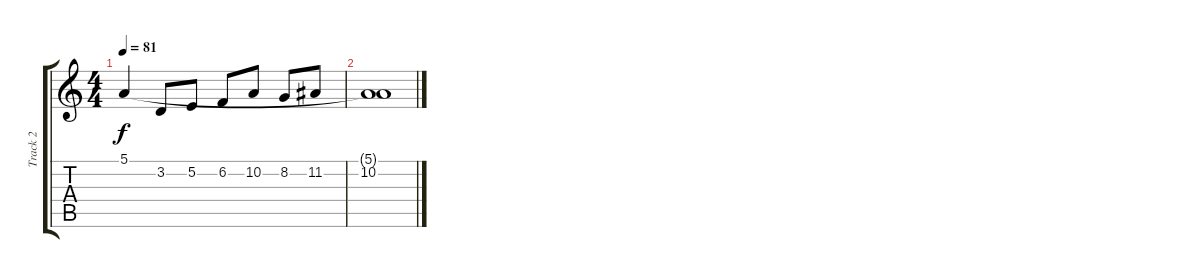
\track ("Track 2" "Track 2") {instrument synthstrings2}
\staff {score tabs}
\tuning (E4 B3 G3 D3 A2 E2) {hide}
\ts (4 4)
\tempo 81
\clef g2
\ks c
5.1.4{dy f} 3.2.8 5.2.8 6.2.8 10.2.8 8.2.8 11.2.8 |
(5.1{t} 10.2).1
